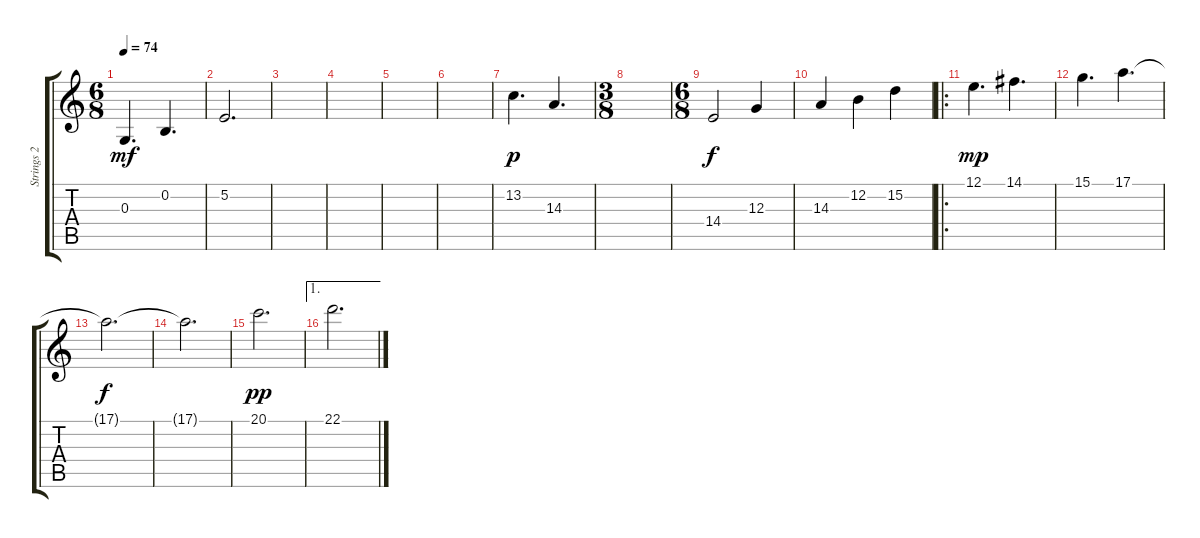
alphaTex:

\track ("Strings 2" "Strings 2") {instrument stringensemble1}
\staff {score tabs}
\tuning (E4 B3 G3 D3 A2 E2) {hide}
\ts (6 8)
\tempo 74
\clef g2
\ks c
0.3.4{d dy mf} 0.2.4{d} |
5.2.2{d} |
|
|
|
|
13.2.4{d dy p} 14.3.4{d} |
\ts (3 8)
|
\ts (6 8)
14.4.2{dy f volume 9 instrument stringensemble1} 12.3.4 |
14.3.4 12.2.4 15.2.4 |
\ro
12.1.4{d dy mp volume 12 instrument stringensemble1} 14.1.4{d} |
15.1.4{d} 17.1.4{d} |
17.1{t}.2{d dy f} |
17.1{t}.2{d} |
20.1.2{d dy pp} |
\ae 1
22.1.2{d}
